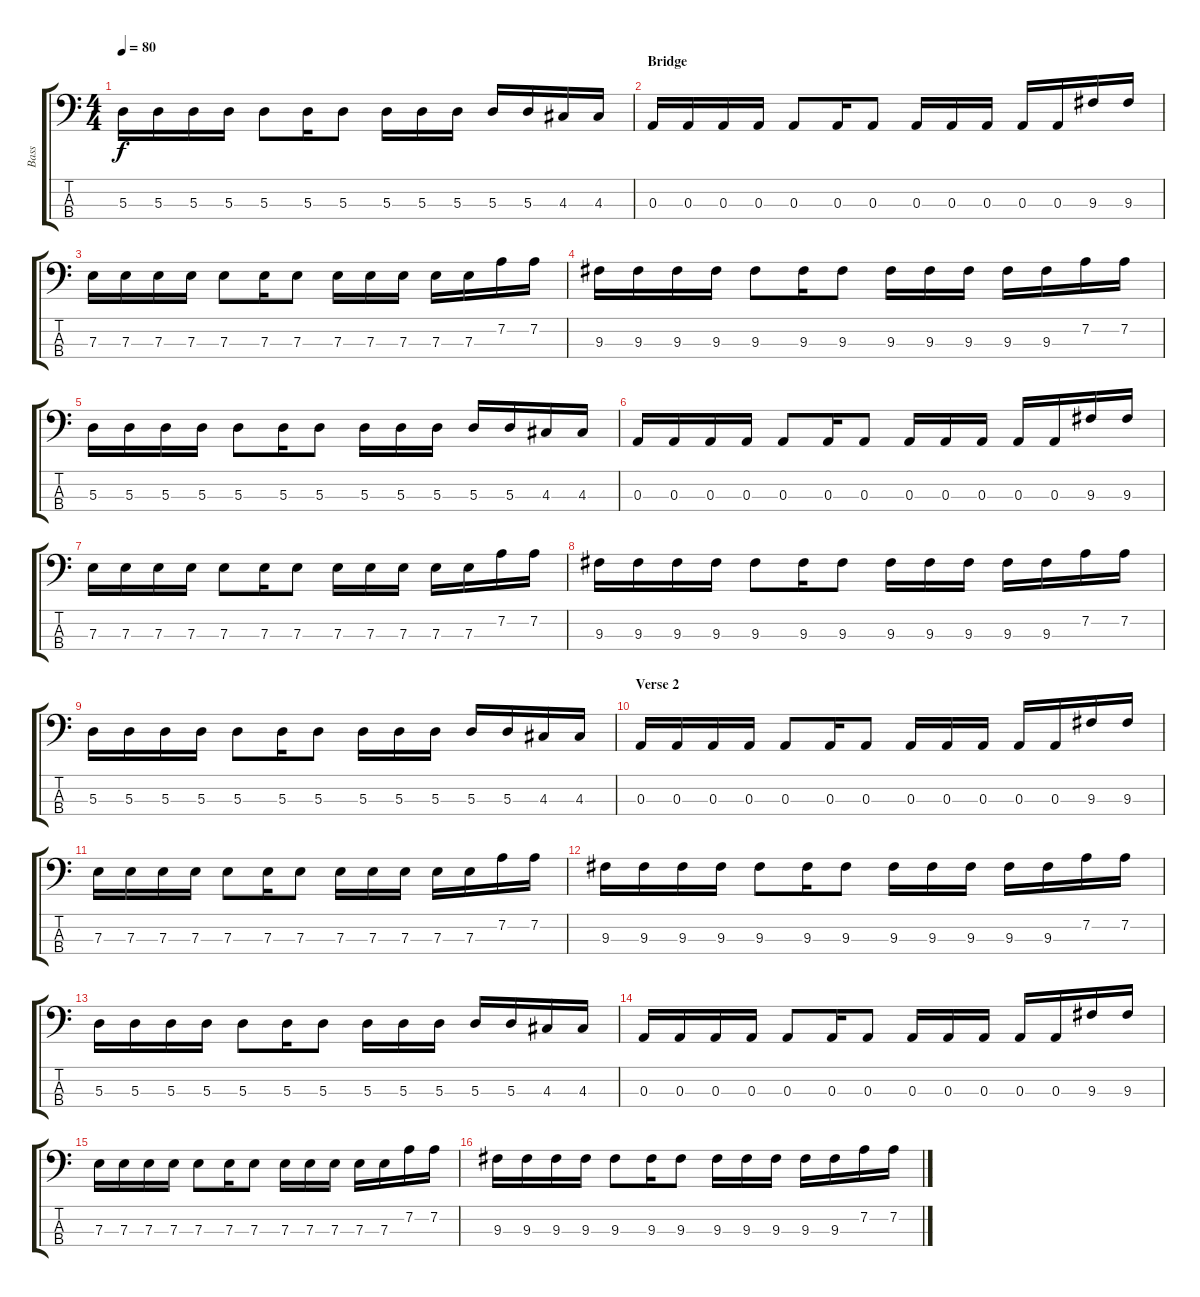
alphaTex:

\track ("Bass" "Bass") {instrument electricbassfinger}
\staff {score tabs}
\tuning (G2 D2 A1 E1) {hide}
\ts (4 4)
\tempo 80
\clef f4
\ks c
5.3.16{dy f} 5.3.16 5.3.16 5.3.16 5.3.8 5.3.16 5.3.8 5.3.16 5.3.16 5.3.16 5.3.16 5.3.16 4.3.16 4.3.16 |
\section ("" "Bridge")
0.3.16 0.3.16 0.3.16 0.3.16 0.3.8 0.3.16 0.3.8 0.3.16 0.3.16 0.3.16 0.3.16 0.3.16 9.3.16 9.3.16 |
7.3.16 7.3.16 7.3.16 7.3.16 7.3.8 7.3.16 7.3.8 7.3.16 7.3.16 7.3.16 7.3.16 7.3.16 7.2.16 7.2.16 |
9.3.16 9.3.16 9.3.16 9.3.16 9.3.8 9.3.16 9.3.8 9.3.16 9.3.16 9.3.16 9.3.16 9.3.16 7.2.16 7.2.16 |
5.3.16 5.3.16 5.3.16 5.3.16 5.3.8 5.3.16 5.3.8 5.3.16 5.3.16 5.3.16 5.3.16 5.3.16 4.3.16 4.3.16 |
0.3.16 0.3.16 0.3.16 0.3.16 0.3.8 0.3.16 0.3.8 0.3.16 0.3.16 0.3.16 0.3.16 0.3.16 9.3.16 9.3.16 |
7.3.16 7.3.16 7.3.16 7.3.16 7.3.8 7.3.16 7.3.8 7.3.16 7.3.16 7.3.16 7.3.16 7.3.16 7.2.16 7.2.16 |
9.3.16 9.3.16 9.3.16 9.3.16 9.3.8 9.3.16 9.3.8 9.3.16 9.3.16 9.3.16 9.3.16 9.3.16 7.2.16 7.2.16 |
5.3.16 5.3.16 5.3.16 5.3.16 5.3.8 5.3.16 5.3.8 5.3.16 5.3.16 5.3.16 5.3.16 5.3.16 4.3.16 4.3.16 |
\section ("" "Verse 2")
0.3.16 0.3.16 0.3.16 0.3.16 0.3.8 0.3.16 0.3.8 0.3.16 0.3.16 0.3.16 0.3.16 0.3.16 9.3.16 9.3.16 |
7.3.16 7.3.16 7.3.16 7.3.16 7.3.8 7.3.16 7.3.8 7.3.16 7.3.16 7.3.16 7.3.16 7.3.16 7.2.16 7.2.16 |
9.3.16 9.3.16 9.3.16 9.3.16 9.3.8 9.3.16 9.3.8 9.3.16 9.3.16 9.3.16 9.3.16 9.3.16 7.2.16 7.2.16 |
5.3.16 5.3.16 5.3.16 5.3.16 5.3.8 5.3.16 5.3.8 5.3.16 5.3.16 5.3.16 5.3.16 5.3.16 4.3.16 4.3.16 |
0.3.16 0.3.16 0.3.16 0.3.16 0.3.8 0.3.16 0.3.8 0.3.16 0.3.16 0.3.16 0.3.16 0.3.16 9.3.16 9.3.16 |
7.3.16 7.3.16 7.3.16 7.3.16 7.3.8 7.3.16 7.3.8 7.3.16 7.3.16 7.3.16 7.3.16 7.3.16 7.2.16 7.2.16 |
9.3.16 9.3.16 9.3.16 9.3.16 9.3.8 9.3.16 9.3.8 9.3.16 9.3.16 9.3.16 9.3.16 9.3.16 7.2.16 7.2.16
